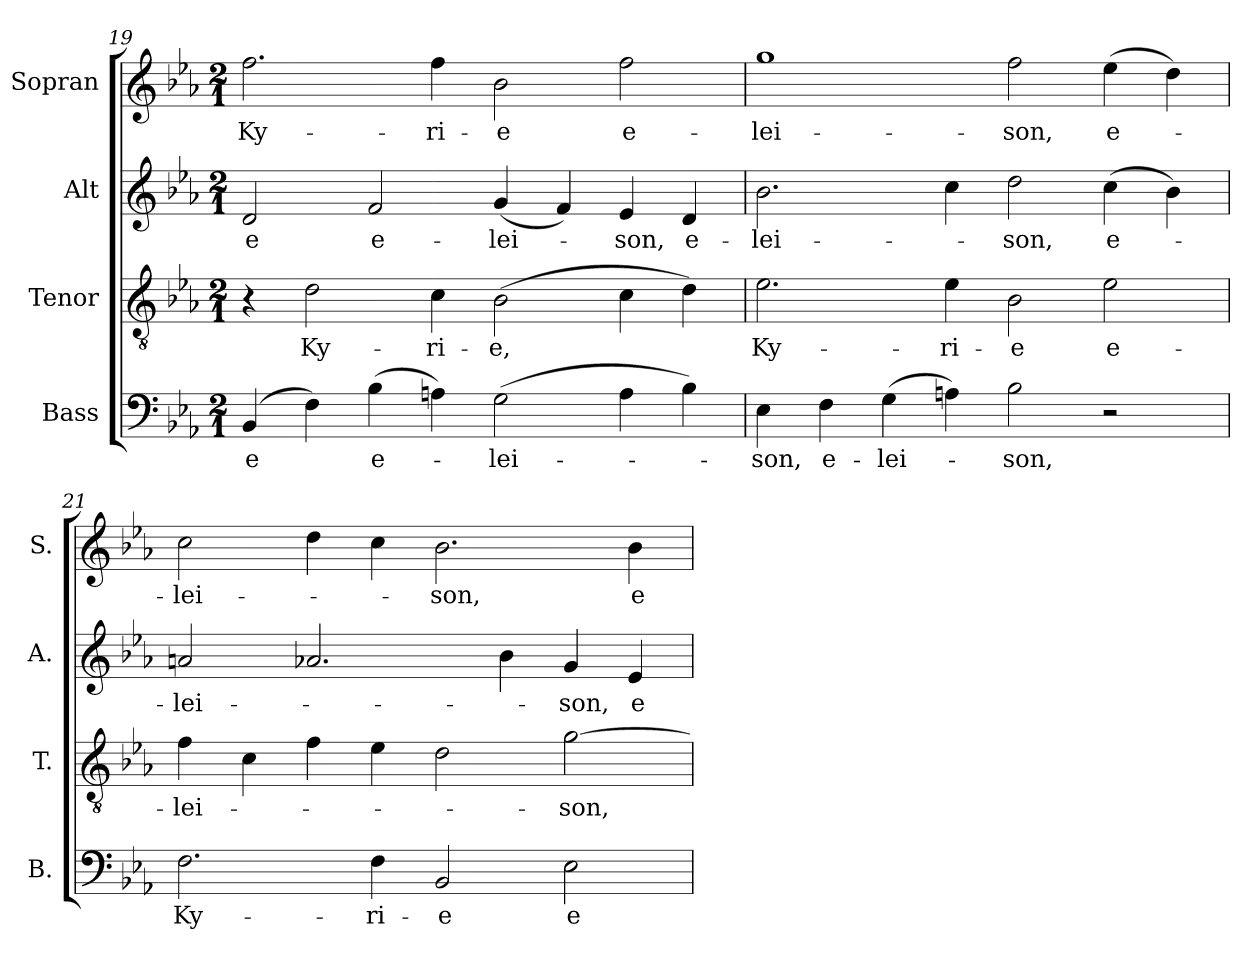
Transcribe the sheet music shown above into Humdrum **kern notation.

**kern	**text	**kern	**text	**kern	**text	**kern	**text
*part4	*part4	*part3	*part3	*part2	*part2	*part1	*part1
*staff4	*staff4	*staff3	*staff3	*staff2	*staff2	*staff1	*staff1
*I"Bass	*	*I"Tenor	*	*I"Alt	*	*I"Sopran	*
*I'B.	*	*I'T.	*	*I'A.	*	*I'S.	*
!!LO:LB:g=z
*clefF4	*	*clefGv2	*	*clefG2	*	*clefG2	*
*k[b-e-a-]	*	*k[b-e-a-]	*	*k[b-e-a-]	*	*k[b-e-a-]	*
*E-:	*	*E-:	*	*E-:	*	*E-:	*
*M2/1	*	*M2/1	*	*M2/1	*	*M2/1	*
=19	=19	=19	=19	=19	=19	=19	=19
!	!LO:LY:b	!	!	!	!LO:LY:b	!	!LO:LY:b
(4BB-/	-e	4r	.	2d/	-e	2.ff\	Ky-
!	!	!	!LO:LY:b	!	!	!	!
4F\)	.	2d\	Ky-	.	.	.	.
!	!LO:LY:b	!	!	!	!LO:LY:b	!	!
(>4B-\	e-	.	.	2f/	e-	.	.
!	!	!	!LO:LY:b	!	!	!	!LO:LY:b
4An\)	.	4c\	-ri-	.	.	4ff\	-ri-
!	!LO:LY:b	!	!LO:LY:b	!	!LO:LY:b	!	!LO:LY:b
(>2G\	-lei-	(>2B-\	-e,	(<4g/	-lei-	2b-\	-e
.	.	.	.	4f/)	.	.	.
!	!	!	!	!	!LO:LY:b	!	!LO:LY:b
4A\	.	4c\	.	4e-/	-son,	2ff\	e-
!	!	!	!	!	!LO:LY:b	!	!
4B-\)	.	4d\)	.	4d/	e-	.	.
=20	=20	=20	=20	=20	=20	=20	=20
!	!LO:LY:b	!	!LO:LY:b	!	!LO:LY:b	!	!LO:LY:b
4E-\	-son,	2.e-\	Ky-	2.b-\	-lei-	1gg	-lei-
!	!LO:LY:b	!	!	!	!	!	!
4F\	e-	.	.	.	.	.	.
!	!LO:LY:b	!	!	!	!	!	!
(>4G\	-lei-	.	.	.	.	.	.
!	!	!	!LO:LY:b	!	!	!	!
4An\)	.	4e-\	-ri-	4cc\	.	.	.
!	!LO:LY:b	!	!LO:LY:b	!	!LO:LY:b	!	!LO:LY:b
2B-\	-son,	2B-\	-e	2dd\	-son,	2ff\	-son,
!	!	!	!LO:LY:b	!	!LO:LY:b	!	!LO:LY:b
2r	.	2e-\	e-	(>4cc\	e-	(>4ee-\	e-
.	.	.	.	4b-\)	.	4dd\)	.
=21	=21	=21	=21	=21	=21	=21	=21
!	!LO:LY:b	!	!LO:LY:b	!	!LO:LY:b	!	!LO:LY:b
2.F\	Ky-	4f\	-lei-	2an/	-lei-	2cc\	-lei-
.	.	4c\	.	.	.	.	.
.	.	4f\	.	2.a-X/	.	4dd\	.
!	!LO:LY:b	!	!	!	!	!	!
4F\	-ri-	4e-\	.	.	.	4cc\	.
!	!LO:LY:b	!	!	!	!	!	!LO:LY:b
2BB-/	-e	2d\	.	.	.	2.b-\	-son,
.	.	.	.	4b-\	.	.	.
!	!LO:LY:b	!	!LO:LY:b	!	!LO:LY:b	!	!
2E-\	e-	[2g\	-son,	4g/	-son,	.	.
!	!	!	!	!	!LO:LY:b	!	!LO:LY:b
.	.	.	.	4e-/	e-	4b-\	e-
=	=	=	=	=	=	=	=
*-	*-	*-	*-	*-	*-	*-	*-
